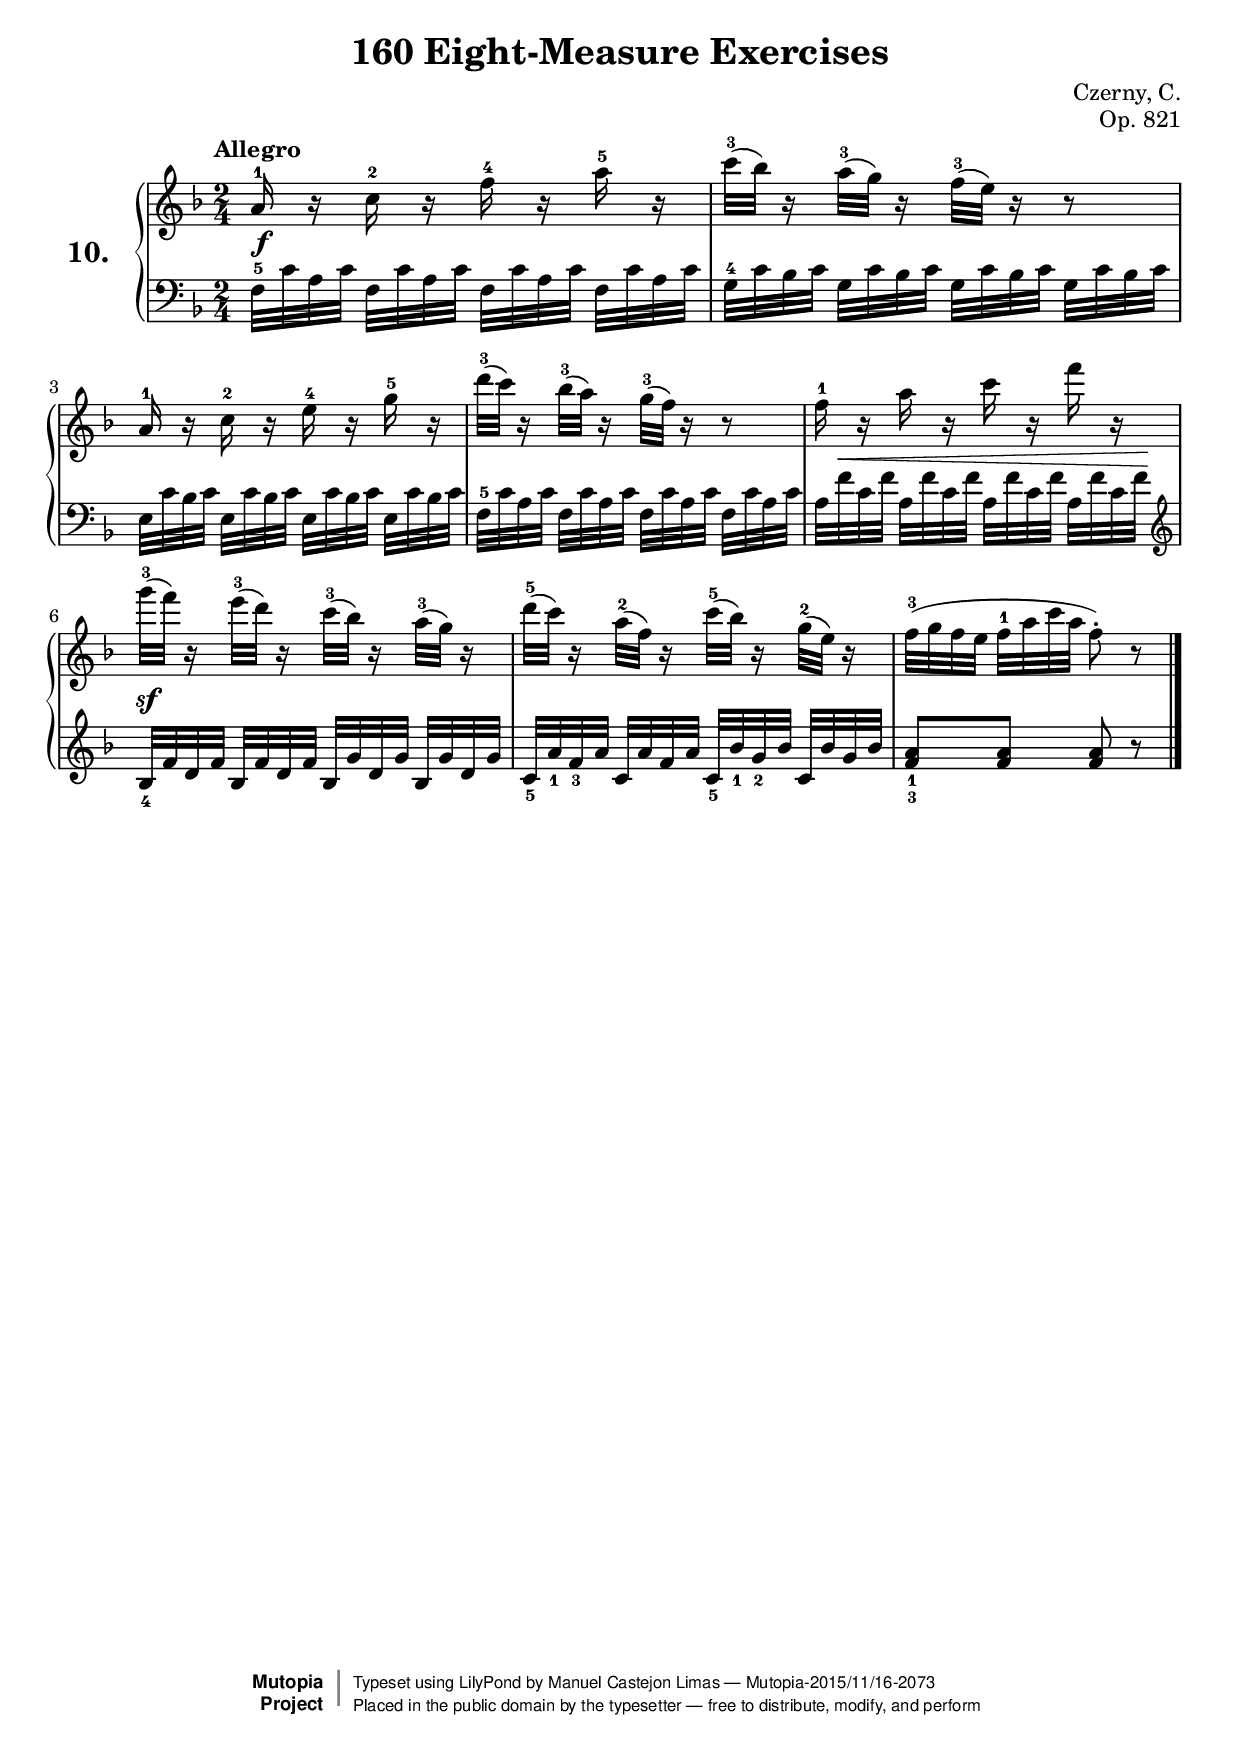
\version "2.18.2"
\language "english"
\header {
    composer	        =       "Czerny, C."
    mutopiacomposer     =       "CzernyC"

    title	            =	"160 Eight-Measure Exercises"
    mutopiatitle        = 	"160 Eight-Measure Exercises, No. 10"

    opus	            =	"Op. 821"
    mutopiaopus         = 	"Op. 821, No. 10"
    
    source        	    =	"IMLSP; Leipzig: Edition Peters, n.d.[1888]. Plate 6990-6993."
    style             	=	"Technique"
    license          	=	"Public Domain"
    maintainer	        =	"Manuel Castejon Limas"
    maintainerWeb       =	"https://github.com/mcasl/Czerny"
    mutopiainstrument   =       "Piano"

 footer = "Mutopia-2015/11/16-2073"
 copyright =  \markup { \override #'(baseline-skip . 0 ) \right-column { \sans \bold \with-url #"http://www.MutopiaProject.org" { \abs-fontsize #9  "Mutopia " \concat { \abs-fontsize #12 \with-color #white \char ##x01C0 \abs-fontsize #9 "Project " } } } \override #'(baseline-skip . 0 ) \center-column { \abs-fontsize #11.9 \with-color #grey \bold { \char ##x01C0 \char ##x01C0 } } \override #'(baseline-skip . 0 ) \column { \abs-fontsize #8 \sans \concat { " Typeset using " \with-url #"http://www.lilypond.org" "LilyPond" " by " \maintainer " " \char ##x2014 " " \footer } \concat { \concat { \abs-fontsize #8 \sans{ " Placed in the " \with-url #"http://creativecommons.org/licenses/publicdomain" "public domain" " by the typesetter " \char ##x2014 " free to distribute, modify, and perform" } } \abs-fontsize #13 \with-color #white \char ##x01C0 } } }
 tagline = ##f
}


%--------Definitions
global = {
  \key f \major
  \time 2/4
}

exerciseNumber = "10."
mbreak = {  }
upperStaff =   { \tempo "Allegro"
  a'16^1 r c''^2 r f''^4 r a''^5 r                                       | %1
  c'''32^3 ( bf'' ) r16 a''32^3 ( g''32) r16 f''32^3 ( e''32 ) r16 r8    | %2
  a'16^1 r c''^2 r e''^4 r g''^5 r                                       | %3
  d'''32^3 ( c''' ) r16 bf''32^3 ( a''32) r16 g''32^3 ( f''32 ) r16 r8    | %4
  f''16^1 r a'' r c''' r f''' r           | %5
  g'''32^3 ( f''' ) r16 e'''32^3 ( d'''32) r16 c'''32^3 ( bf''32 ) r16 a''32^3 ( g''32 ) r16             | %6
  d'''32^5 ( c''' ) r16 a''32^2 ( f''32) r16 c'''32^5 ( bf''32 ) r16 g''32^2( e'') r16            | %7
  f''32^3[ ( g'' f'' e''] f''^1 a'' c''' a'' f''8^\staccato ) r8
 \bar "|."   %8 
}

lowerStaff =  {
\clef bass
  f32^5[ c' a c'] f[ c' a c'] f[ c' a c'] f[ c' a c']             | %1
  g32^4[ c' bf c'] g32[ c' bf c'] g32[ c' bf c']  g32[ c' bf c']  | %2
  e32[ c' bf c'] e32[ c' bf c'] e32[ c' bf c']  e32[ c' bf c']    | %3
  f32^5[ c' a c'] f[ c' a c'] f[ c' a c'] f[ c' a c']             | %4
  a32[ f' c' f'] a[ f' c' f'] a[ f' c' f'] a[ f' c' f']         | %5
  \clef treble 
  bf32_4[ f' d' f']    bf32[ f' d' f']    bf32[ g' d' g']    bf32[ g' d' g']  | %6
  c'32_5[ a'_1 f'_3 a']    c'32[ a' f' a']  c'32_5[ bf'_1 g'_2 bf']  c'32[ bf'g' bf'] | %7
  <f'_3 a'_1>8  <f' a'>8 <f' a'>8  r8                                         | %8
   \bar "|."   
}

%-------Typeset music and generate midi

dynamics = { 
  <>\f s2   | %1
  s2        | %2
  s2        | %3
  s2        | %4
  s32 <>\< s32 s16 s8 s8 s16 s32 s64 \! s64  | %5
  <>\sf s2  | %6
  s2        | %7
  s2        | %8 
}

pedal = {
}

\score {
  \new PianoStaff = "PianoStaff_pf" <<
    \set PianoStaff.instrumentName = \markup \huge \bold \exerciseNumber 
    \new Staff    = "Staff_pfUpper" << \global \upperStaff >>
    \new Dynamics = "Dynamics_pf" \dynamics
    \new Staff    = "Staff_pfLower" << \global \lowerStaff >>
    \new Dynamics = "pedal" \pedal
  >>
  \layout { }
}

\score {
  \new PianoStaff = "PianoStaff_pf" <<
    \set PianoStaff.midiInstrument = "acoustic grand"
    \new Staff = "Staff_pfUpper" << \global \upperStaff \dynamics \pedal >>
    \new Staff = "Staff_pfLower" << \global \lowerStaff \dynamics \pedal >>
  >>
  \midi { \tempo 4 = 110 }
}


